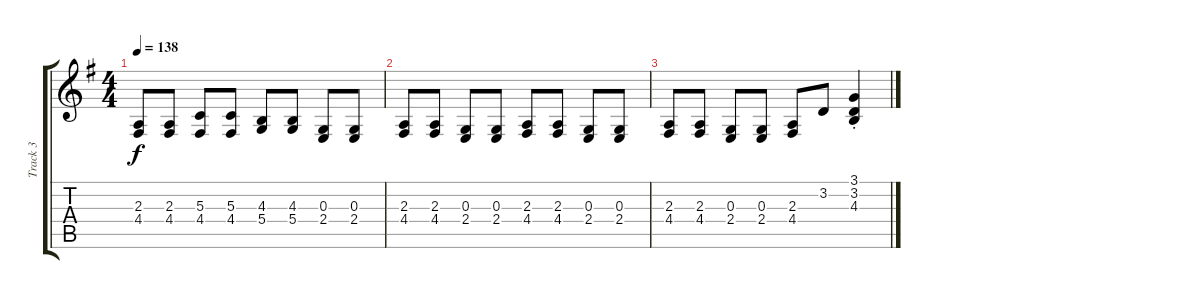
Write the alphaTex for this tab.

\track ("Track 3" "Track 3") {instrument stringensemble1}
\staff {score tabs}
\tuning (E4 B3 G3 D3 A2 E2) {hide}
\ts (4 4)
\tempo 138
\clef g2
\ks g
(2.3 4.4).8{dy f} (2.3 4.4).8 (5.3 4.4).8 (5.3 4.4).8 (4.3 5.4).8 (4.3 5.4).8 (0.3 2.4).8 (0.3 2.4).8 |
(2.3 4.4).8 (2.3 4.4).8 (0.3 2.4).8 (0.3 2.4).8 (2.3 4.4).8 (2.3 4.4).8 (0.3 2.4).8 (0.3 2.4).8 |
(2.3 4.4).8 (2.3 4.4).8 (0.3 2.4).8 (0.3 2.4).8 (2.3 4.4).8 3.2.8 (3.1{st} 3.2{st} 4.3{st}).4
